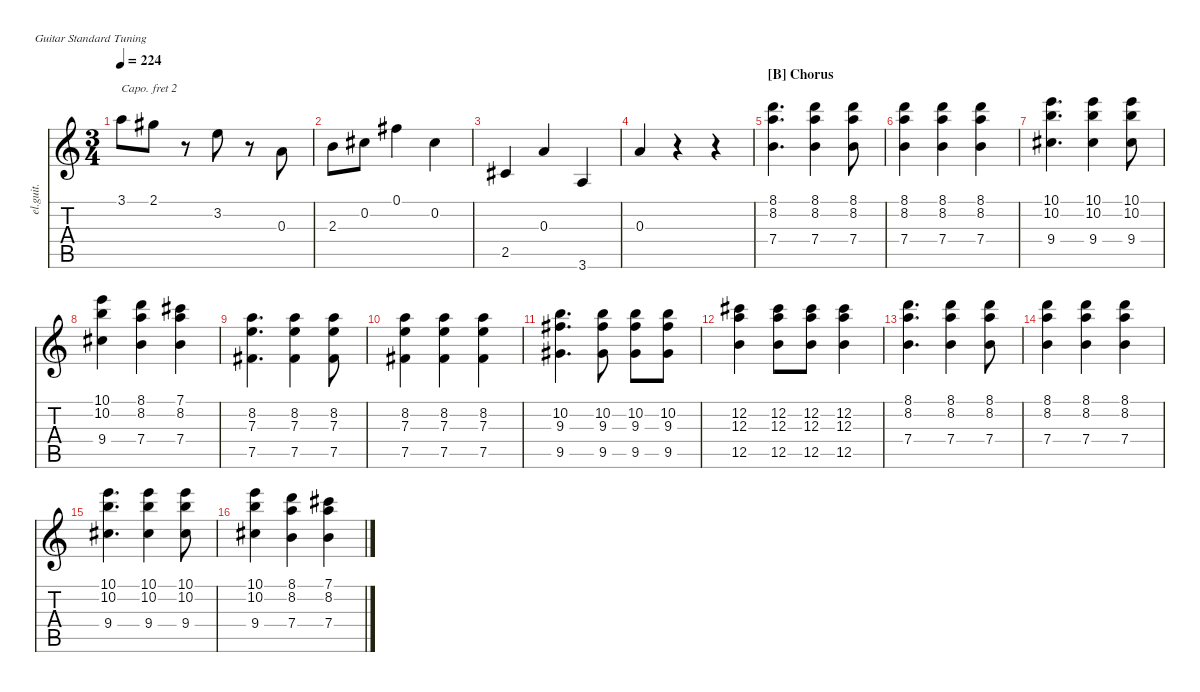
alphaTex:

\defaultSystemsLayout 4
\hideDynamics
\bracketExtendMode nobrackets
\otherSystemsTrackNameOrientation horizontal
\track ("Clean Guitar" "el.guit.") {instrument electricguitarclean}
\staff {score tabs}
\capo 2
\tuning (E4 B3 G3 D3 A2 E2)
\ts (3 4)
\tempo 224
\clef g2
\ks c
3.1.8{dy mf beam Down} 2.1{acc #}.8{beam Down} r.8{beam Down} 3.2.8{beam Down} r.8{beam Down} 0.3.8{beam Up} |
2.3.8{beam Down} 0.2{acc #}.8{beam Down} 0.1{acc #}.4{beam Down} 0.2{acc #}.4{beam Down} |
2.5{acc #}.4{beam Up} 0.3.4{beam Up} 3.6.4{beam Up} |
0.3.4{beam Up} r.4{beam Up} r.4{beam Up} |
\section ("B" "Chorus")
(7.4 8.2 8.1).4{d beam Down} (8.1 8.2 7.4).4{beam Down} (8.1 8.2 7.4).8{beam Down} |
(8.1 8.2 7.4).4{beam Down} (8.1 8.2 7.4).4{beam Down} (8.1 8.2 7.4).4{beam Down} |
(9.4{acc #} 10.2 10.1).4{d beam Down} (10.1 10.2 9.4{acc #}).4{beam Down} (10.1 10.2 9.4{acc #}).8{beam Down} |
(10.1 10.2 9.4{acc #}).4{beam Down} (8.1 8.2 7.4).4{beam Down} (7.1{acc #} 8.2 7.4).4{beam Down} |
(7.5{acc #} 7.3 8.2).4{d beam Down} (7.3 8.2 7.5{acc #}).4{beam Down} (7.3 8.2 7.5{acc #}).8{beam Down} |
(7.3 7.5{acc #} 8.2).4{beam Down} (7.3 7.5{acc #} 8.2).4{beam Down} (7.3 7.5{acc #} 8.2).4{beam Down} |
(9.5{acc #} 9.3{acc #} 10.2).4{d beam Down} (10.2 9.3{acc #} 9.5{acc #}).8{beam Down} (10.2 9.3{acc #} 9.5{acc #}).8{beam Down} (10.2 9.3{acc #} 9.5{acc #}).8{beam Down} |
(12.2{acc #} 12.3 12.5).4{beam Down} (12.2{acc #} 12.3 12.5).8{beam Down} (12.2{acc #} 12.3 12.5).8{beam Down} (12.2{acc #} 12.3 12.5).4{beam Down} |
(7.4 8.2 8.1).4{d beam Down} (8.1 8.2 7.4).4{beam Down} (8.1 8.2 7.4).8{beam Down} |
(8.1 8.2 7.4).4{beam Down} (8.1 8.2 7.4).4{beam Down} (8.1 8.2 7.4).4{beam Down} |
(9.4{acc #} 10.2 10.1).4{d beam Down} (10.1 10.2 9.4{acc #}).4{beam Down} (10.1 10.2 9.4{acc #}).8{beam Down} |
(10.1 10.2 9.4{acc #}).4{beam Down} (8.1 8.2 7.4).4{beam Down} (7.1{acc #} 8.2 7.4).4{beam Down}
